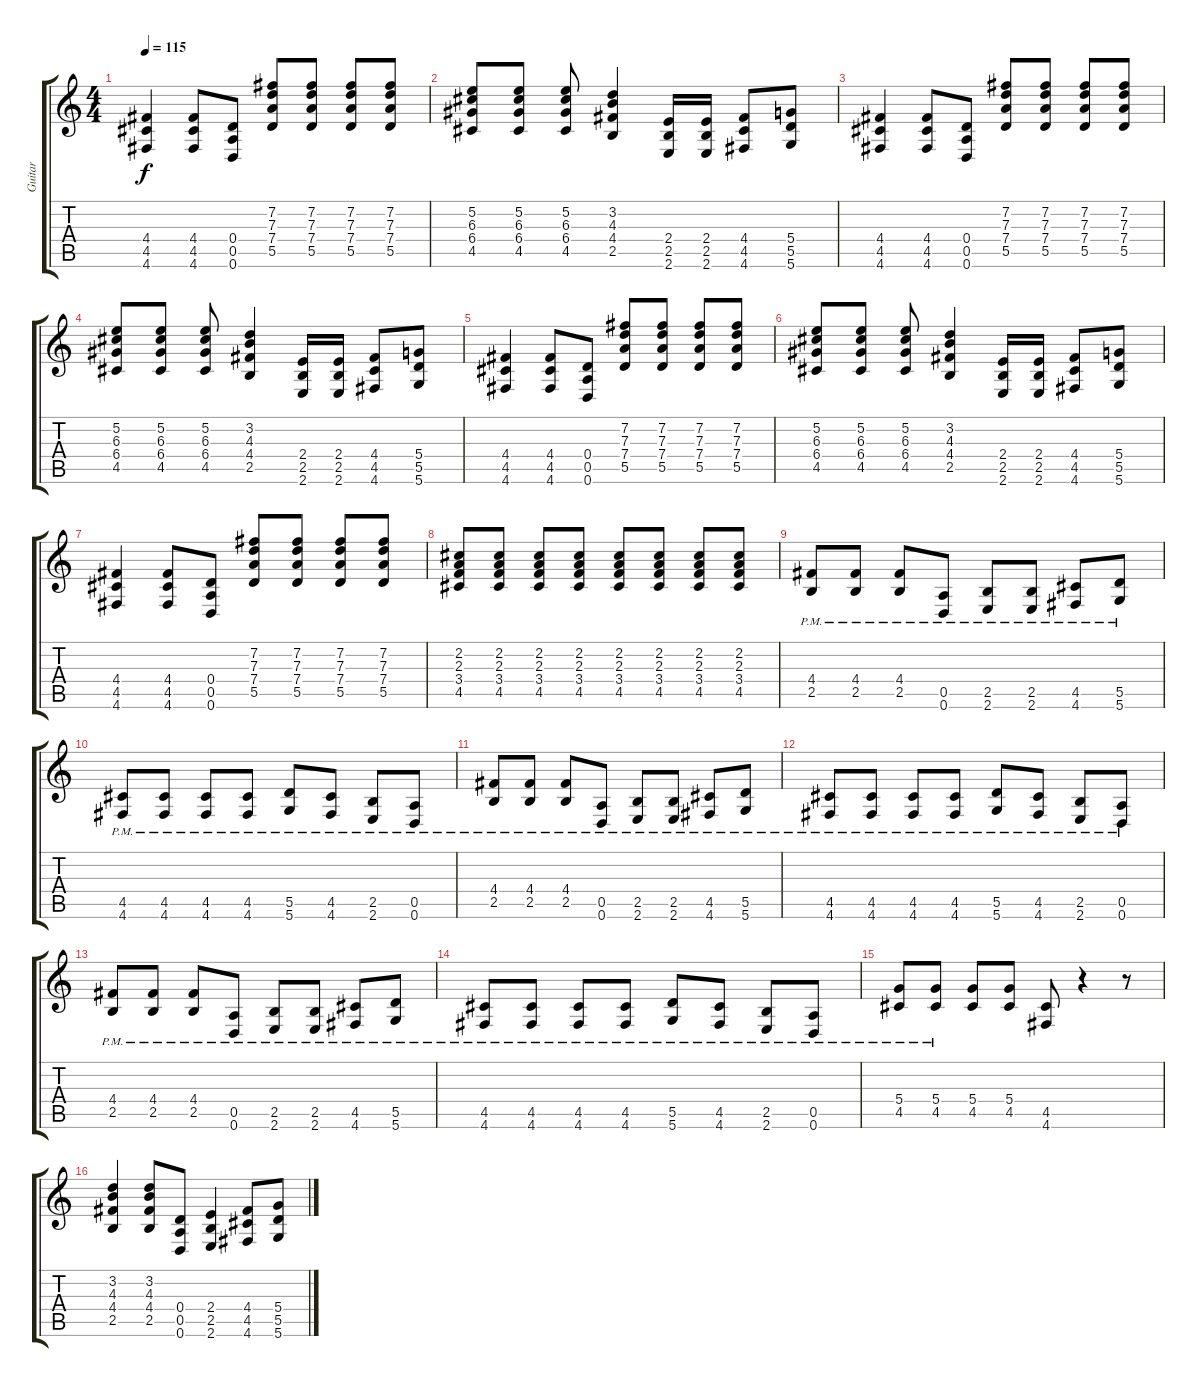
\track ("Guitar" "Guitar") {instrument distortionguitar}
\staff {score tabs}
\tuning (E4 B3 G3 D3 A2 D2) {hide}
\ts (4 4)
\tempo 115
\clef g2
\ks c
(4.4 4.5 4.6).4{dy f} (4.4 4.5 4.6).8 (0.4 0.5 0.6).8 (7.2 7.3 7.4 5.5).8 (7.2 7.3 7.4 5.5).8 (7.2 7.3 7.4 5.5).8 (7.2 7.3 7.4 5.5).8 |
(5.2 6.3 6.4 4.5).8 (5.2 6.3 6.4 4.5).8 (5.2 6.3 6.4 4.5).8 (3.2 4.3 4.4 2.5).4 (2.4 2.5 2.6).16 (2.4 2.5 2.6).16 (4.4 4.5 4.6).8 (5.4 5.5 5.6).8 |
(4.4 4.5 4.6).4 (4.4 4.5 4.6).8 (0.4 0.5 0.6).8 (7.2 7.3 7.4 5.5).8 (7.2 7.3 7.4 5.5).8 (7.2 7.3 7.4 5.5).8 (7.2 7.3 7.4 5.5).8 |
(5.2 6.3 6.4 4.5).8 (5.2 6.3 6.4 4.5).8 (5.2 6.3 6.4 4.5).8 (3.2 4.3 4.4 2.5).4 (2.4 2.5 2.6).16 (2.4 2.5 2.6).16 (4.4 4.5 4.6).8 (5.4 5.5 5.6).8 |
(4.4 4.5 4.6).4 (4.4 4.5 4.6).8 (0.4 0.5 0.6).8 (7.2 7.3 7.4 5.5).8 (7.2 7.3 7.4 5.5).8 (7.2 7.3 7.4 5.5).8 (7.2 7.3 7.4 5.5).8 |
(5.2 6.3 6.4 4.5).8 (5.2 6.3 6.4 4.5).8 (5.2 6.3 6.4 4.5).8 (3.2 4.3 4.4 2.5).4 (2.4 2.5 2.6).16 (2.4 2.5 2.6).16 (4.4 4.5 4.6).8 (5.4 5.5 5.6).8 |
(4.4 4.5 4.6).4 (4.4 4.5 4.6).8 (0.4 0.5 0.6).8 (7.2 7.3 7.4 5.5).8 (7.2 7.3 7.4 5.5).8 (7.2 7.3 7.4 5.5).8 (7.2 7.3 7.4 5.5).8 |
(2.2 2.3 3.4 4.5).8 (2.2 2.3 3.4 4.5).8 (2.2 2.3 3.4 4.5).8 (2.2 2.3 3.4 4.5).8 (2.2 2.3 3.4 4.5).8 (2.2 2.3 3.4 4.5).8 (2.2 2.3 3.4 4.5).8 (2.2 2.3 3.4 4.5).8 |
(4.4{pm} 2.5{pm}).8 (4.4{pm} 2.5{pm}).8 (4.4{pm} 2.5{pm}).8 (0.5{pm} 0.6{pm}).8 (2.5{pm} 2.6{pm}).8 (2.5{pm} 2.6{pm}).8 (4.5{pm} 4.6{pm}).8 (5.5{pm} 5.6{pm}).8 |
(4.5{pm} 4.6{pm}).8 (4.5{pm} 4.6{pm}).8 (4.5{pm} 4.6{pm}).8 (4.5{pm} 4.6{pm}).8 (5.5{pm} 5.6{pm}).8 (4.5{pm} 4.6{pm}).8 (2.5{pm} 2.6{pm}).8 (0.5{pm} 0.6{pm}).8 |
(4.4{pm} 2.5{pm}).8 (4.4{pm} 2.5{pm}).8 (4.4{pm} 2.5{pm}).8 (0.5{pm} 0.6{pm}).8 (2.5{pm} 2.6{pm}).8 (2.5{pm} 2.6{pm}).8 (4.5{pm} 4.6{pm}).8 (5.5{pm} 5.6{pm}).8 |
(4.5{pm} 4.6{pm}).8 (4.5{pm} 4.6{pm}).8 (4.5{pm} 4.6{pm}).8 (4.5{pm} 4.6{pm}).8 (5.5{pm} 5.6{pm}).8 (4.5{pm} 4.6{pm}).8 (2.5{pm} 2.6{pm}).8 (0.5{pm} 0.6{pm}).8 |
(4.4{pm} 2.5{pm}).8 (4.4{pm} 2.5{pm}).8 (4.4{pm} 2.5{pm}).8 (0.5{pm} 0.6{pm}).8 (2.5{pm} 2.6{pm}).8 (2.5{pm} 2.6{pm}).8 (4.5{pm} 4.6{pm}).8 (5.5{pm} 5.6{pm}).8 |
(4.5{pm} 4.6{pm}).8 (4.5{pm} 4.6{pm}).8 (4.5{pm} 4.6{pm}).8 (4.5{pm} 4.6{pm}).8 (5.5{pm} 5.6{pm}).8 (4.5{pm} 4.6{pm}).8 (2.5{pm} 2.6{pm}).8 (0.5{pm} 0.6{pm}).8 |
(5.4{pm} 4.5).8 (5.4{pm} 4.5).8 (5.4 4.5).8 (5.4 4.5).8 (4.5 4.6).8 r.4 r.8 |
(3.2 4.3 4.4 2.5).4 (3.2 4.3 4.4 2.5).8 (0.4 0.5 0.6).8 (2.4 2.5 2.6).4 (4.4 4.5 4.6).8 (5.4 5.5 5.6).8
